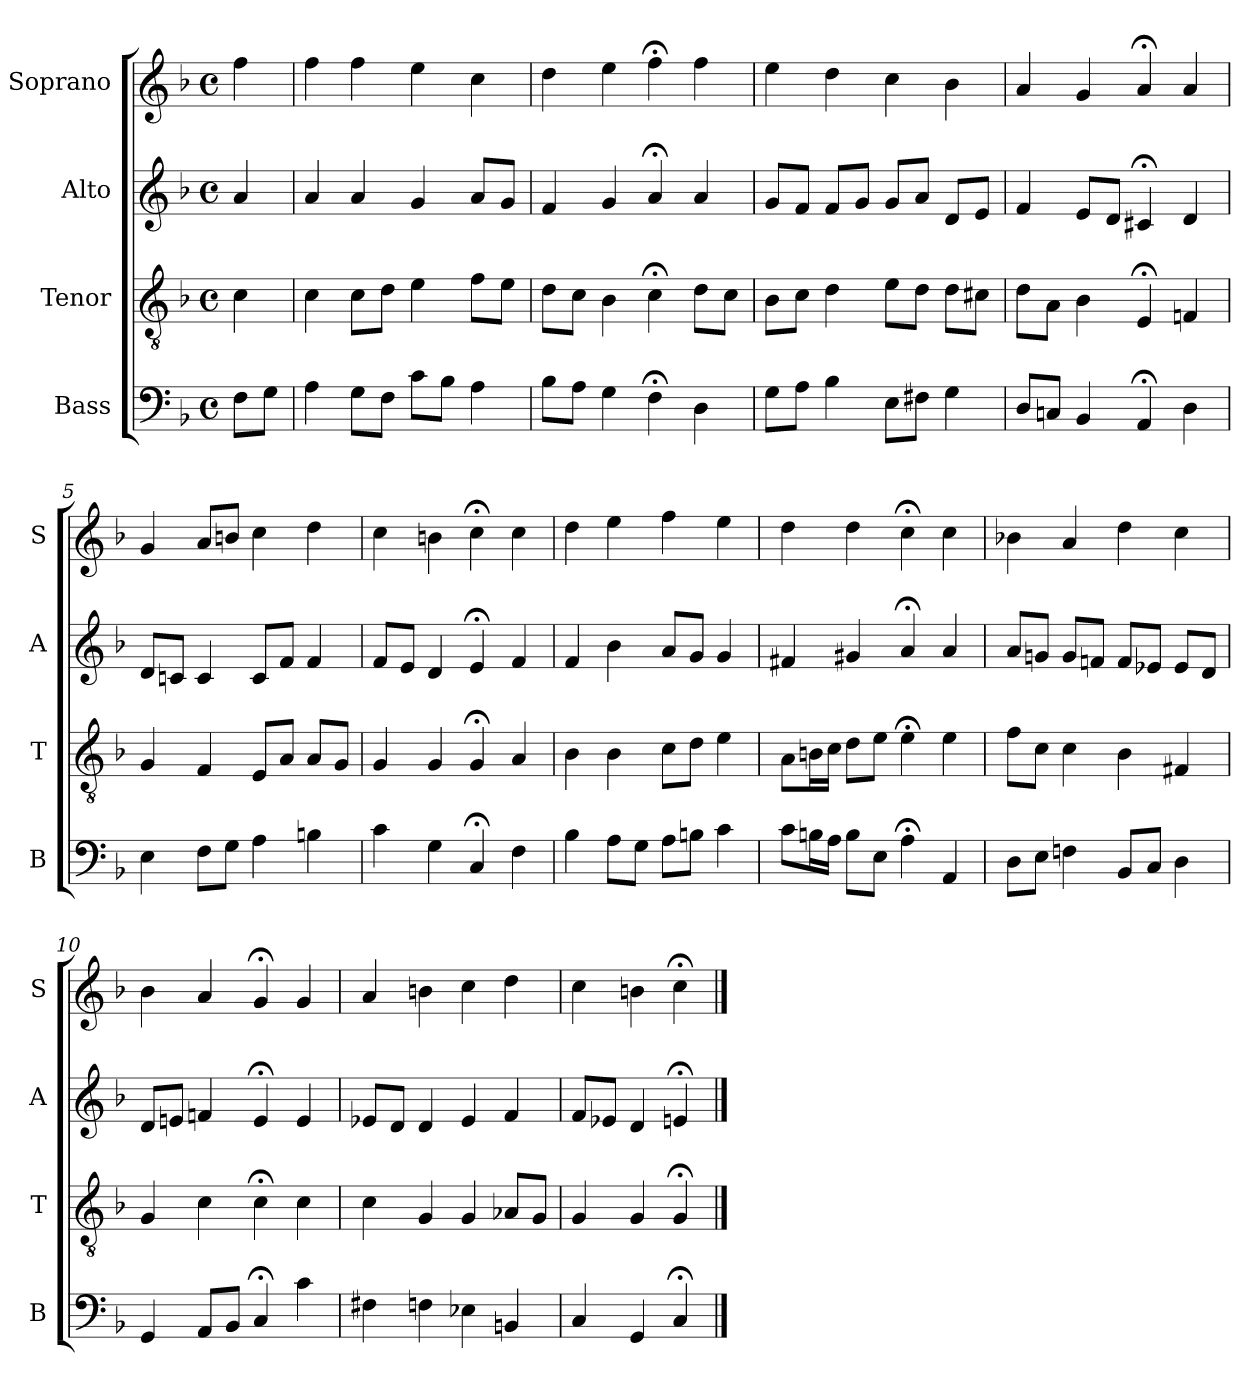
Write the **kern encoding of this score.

**kern	**kern	**kern	**kern
*part4	*part3	*part2	*part1
*staff4	*staff3	*staff2	*staff1
*I"Bass	*I"Tenor	*I"Alto	*I"Soprano
*I'B	*I'T	*I'A	*I'S
*clefF4	*clefGv2	*clefG2	*clefG2
*k[b-]	*k[b-]	*k[b-]	*k[b-]
*C:mix	*C:mix	*C:mix	*C:mix
*M4/4	*M4/4	*M4/4	*M4/4
*met(c)	*met(c)	*met(c)	*met(c)
*MM100	*MM100	*MM100	*MM100
=	=	=	=
8FL	4c	4a	4ff
8GJ	.	.	.
=1	=1	=1	=1
4A	4c	4a	4ff
8GL	8cL	4a	4ff
8FJ	8dJ	.	.
8cL	4e	4g	4ee
8B-J	.	.	.
4A	8fL	8aL	4cc
.	8eJ	8gJ	.
=2	=2	=2	=2
8B-L	8dL	4f	4dd
8AJ	8cJ	.	.
4G	4B-	4g	4ee
4F;<	4c;<	4a;<	4ff;<
4D	8dL	4a	4ff
.	8cJ	.	.
=3	=3	=3	=3
8GL	8B-L	8gL	4ee
8AJ	8cJ	8fJ	.
4B-	4d	8fL	4dd
.	.	8gJ	.
8EL	8eL	8gL	4cc
8F#XJ	8dJ	8aJ	.
4G	8dL	8dL	4b-
.	8c#XJ	8eJ	.
=4	=4	=4	=4
8DL	8dL	4f	4a
8CnJ	8AJ	.	.
4BB-	4B-	8eL	4g
.	.	8dJ	.
4AA;<	4E;<	4c#X;<	4a;<
4D	4Fn	4d	4a
=5	=5	=5	=5
4E	4G	8dL	4g
.	.	8cnJ	.
8FL	4F	4c	8aL
8GJ	.	.	8bnJ
4Ai	8EiL	8ciL	4cci
.	8AJ	8fJ	.
4Bn	8AL	4f	4dd
.	8GJ	.	.
=6	=6	=6	=6
4c	4G	8fL	4cc
.	.	8eJ	.
4G	4G	4d	4bn
4C;<	4G;<	4e;<	4cc;<
4F	4A	4f	4cc
=7	=7	=7	=7
4B-	4B-	4f	4dd
8AL	4B-	4b-	4ee
8GJ	.	.	.
8AL	8cL	8aL	4ff
8BnJ	8dJ	8gJ	.
4c	4e	4g	4ee
=8	=8	=8	=8
8cL	8AL	4f#X	4dd
16BnL	16BnL	.	.
16AJJ	16cJJ	.	.
8BL	8dL	4g#X	4dd
8EJ	8eJ	.	.
4A;<	4e;<	4a;<	4cc;<
4AA	4e	4a	4cc
=9	=9	=9	=9
8DL	8fL	8aL	4b-X
8EJ	8cJ	8gnJ	.
4Fn	4c	8gL	4a
.	.	8fnJ	.
8BB-L	4B-	8fL	4dd
8CJ	.	8e-XJ	.
4D	4F#X	8e-L	4cc
.	.	8dJ	.
=10	=10	=10	=10
4GG	4G	8dL	4b-
.	.	8enJ	.
8AAL	4c	4fn	4a
8BB-J	.	.	.
4C;<	4c;<	4e;<	4g;<
4c	4c	4e	4g
=11	=11	=11	=11
4F#X	4c	8e-XL	4a
.	.	8dJ	.
4Fn	4G	4d	4bn
4E-X	4G	4e-	4cc
4BBn	8A-XL	4f	4dd
.	8GJ	.	.
=12	=12	=12	=12
4C	4G	8fL	4cc
.	.	8e-XJ	.
4GG	4G	4d	4bn
4C;<	4G;<	4en;<	4cc;<
==	==	==	==
*-	*-	*-	*-
